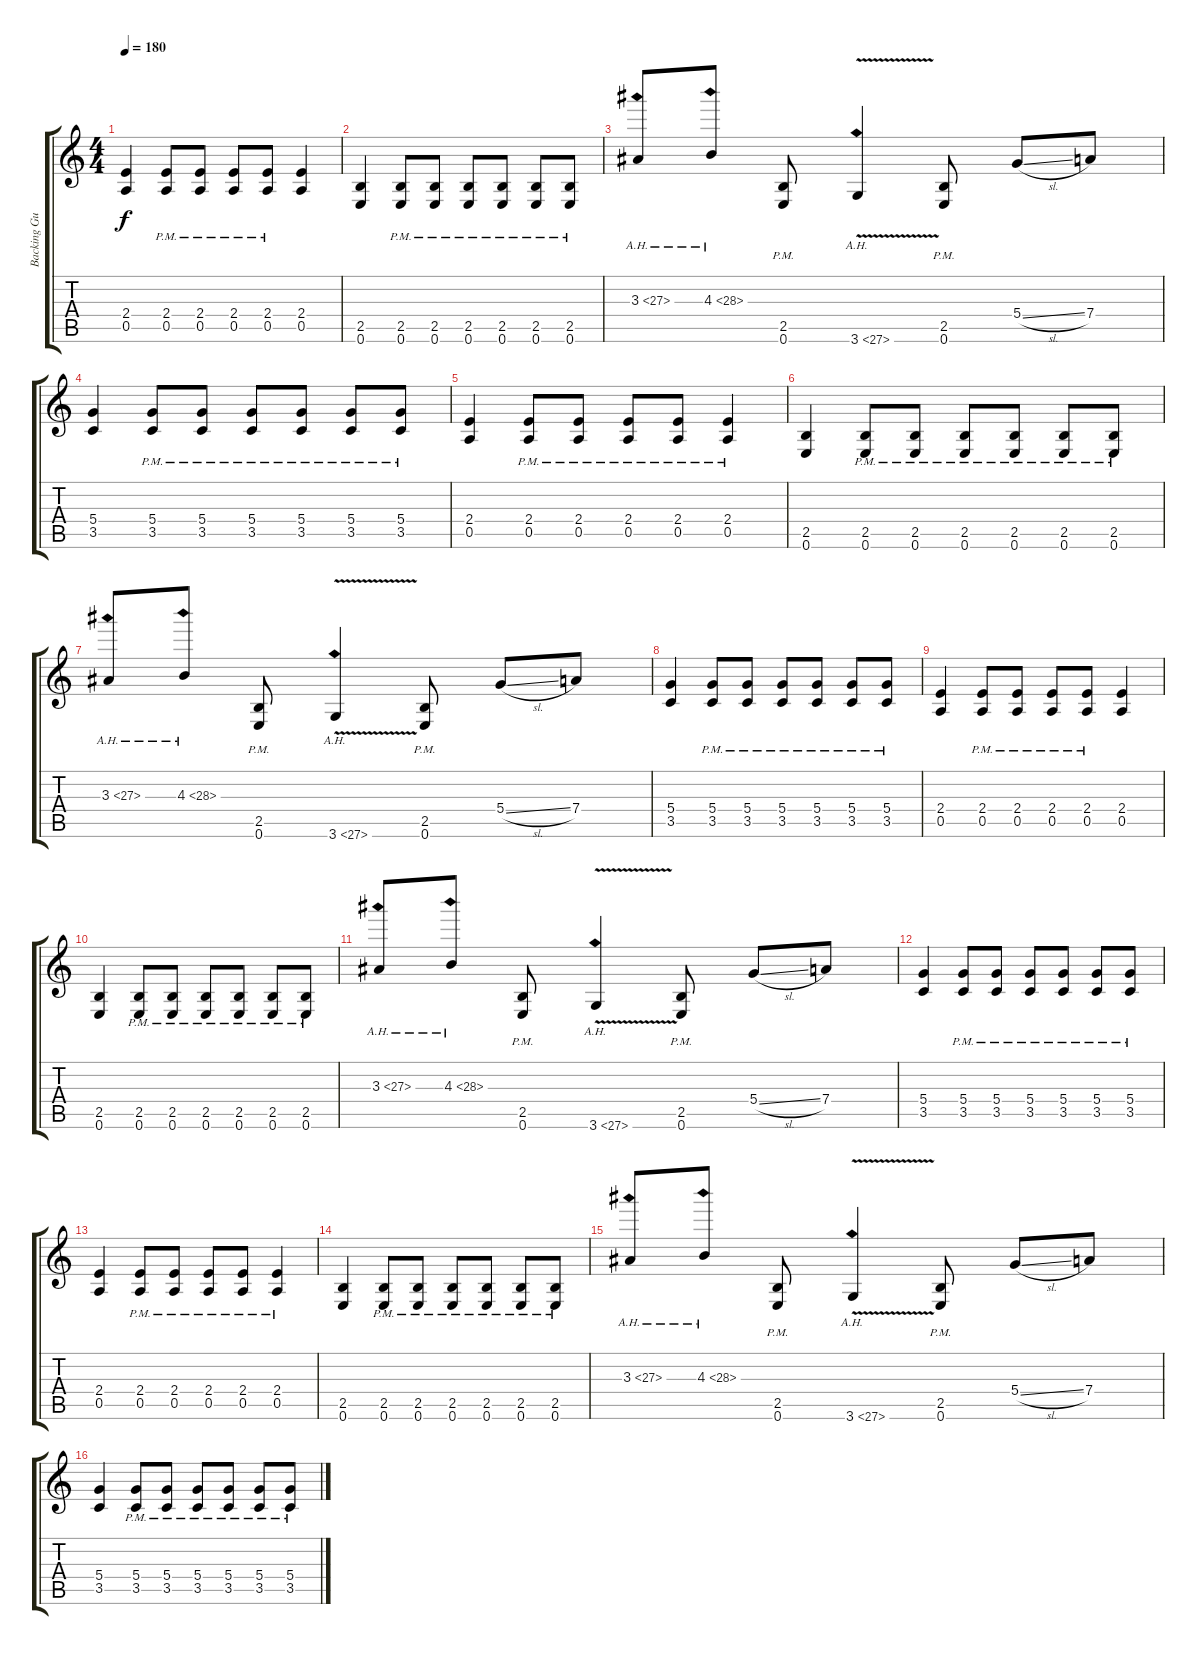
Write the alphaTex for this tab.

\track ("Backing Guitar" "Backing Gu") {instrument distortionguitar}
\staff {score tabs}
\tuning (E4 B3 G3 D3 A2 E2) {hide}
\ts (4 4)
\tempo 180
\clef g2
\ks c
(2.4 0.5).4{dy f} (2.4{pm} 0.5{pm}).8 (2.4{pm} 0.5{pm}).8 (2.4{pm} 0.5{pm}).8 (2.4{pm} 0.5{pm}).8 (2.4 0.5).4 |
(2.5 0.6).4 (2.5{pm} 0.6{pm}).8 (2.5{pm} 0.6{pm}).8 (2.5{pm} 0.6{pm}).8 (2.5{pm} 0.6{pm}).8 (2.5{pm} 0.6{pm}).8 (2.5{pm} 0.6{pm}).8 |
3.3{ah 24}.8 4.3{ah 24}.8 (2.5{pm} 0.6{pm}).8 3.6{ah 24 v}.4 (2.5{pm} 0.6{pm}).8 5.4{sl}.8 7.4.8 |
(5.4 3.5).4 (5.4{pm} 3.5{pm}).8 (5.4{pm} 3.5{pm}).8 (5.4{pm} 3.5{pm}).8 (5.4{pm} 3.5{pm}).8 (5.4{pm} 3.5{pm}).8 (5.4{pm} 3.5{pm}).8 |
(2.4 0.5).4 (2.4{pm} 0.5{pm}).8 (2.4{pm} 0.5{pm}).8 (2.4{pm} 0.5{pm}).8 (2.4{pm} 0.5{pm}).8 (2.4{pm} 0.5{pm}).4 |
(2.5 0.6).4 (2.5{pm} 0.6{pm}).8 (2.5{pm} 0.6{pm}).8 (2.5{pm} 0.6{pm}).8 (2.5{pm} 0.6{pm}).8 (2.5{pm} 0.6{pm}).8 (2.5{pm} 0.6{pm}).8 |
3.3{ah 24}.8 4.3{ah 24}.8 (2.5{pm} 0.6{pm}).8 3.6{ah 24 v}.4 (2.5{pm} 0.6{pm}).8 5.4{sl}.8 7.4.8 |
(5.4 3.5).4 (5.4{pm} 3.5{pm}).8 (5.4{pm} 3.5{pm}).8 (5.4{pm} 3.5{pm}).8 (5.4{pm} 3.5{pm}).8 (5.4{pm} 3.5{pm}).8 (5.4{pm} 3.5{pm}).8 |
(2.4 0.5).4 (2.4{pm} 0.5{pm}).8 (2.4{pm} 0.5{pm}).8 (2.4{pm} 0.5{pm}).8 (2.4{pm} 0.5{pm}).8 (2.4 0.5).4 |
(2.5 0.6).4 (2.5{pm} 0.6{pm}).8 (2.5{pm} 0.6{pm}).8 (2.5{pm} 0.6{pm}).8 (2.5{pm} 0.6{pm}).8 (2.5{pm} 0.6{pm}).8 (2.5{pm} 0.6{pm}).8 |
3.3{ah 24}.8 4.3{ah 24}.8 (2.5{pm} 0.6{pm}).8 3.6{ah 24 v}.4 (2.5{pm} 0.6{pm}).8 5.4{sl}.8 7.4.8 |
(5.4 3.5).4 (5.4{pm} 3.5{pm}).8 (5.4{pm} 3.5{pm}).8 (5.4{pm} 3.5{pm}).8 (5.4{pm} 3.5{pm}).8 (5.4{pm} 3.5{pm}).8 (5.4{pm} 3.5{pm}).8 |
(2.4 0.5).4 (2.4{pm} 0.5{pm}).8 (2.4{pm} 0.5{pm}).8 (2.4{pm} 0.5{pm}).8 (2.4{pm} 0.5{pm}).8 (2.4{pm} 0.5{pm}).4 |
(2.5 0.6).4 (2.5{pm} 0.6{pm}).8 (2.5{pm} 0.6{pm}).8 (2.5{pm} 0.6{pm}).8 (2.5{pm} 0.6{pm}).8 (2.5{pm} 0.6{pm}).8 (2.5{pm} 0.6{pm}).8 |
3.3{ah 24}.8 4.3{ah 24}.8 (2.5{pm} 0.6{pm}).8 3.6{ah 24 v}.4 (2.5{pm} 0.6{pm}).8 5.4{sl}.8 7.4.8 |
(5.4 3.5).4 (5.4{pm} 3.5{pm}).8 (5.4{pm} 3.5{pm}).8 (5.4{pm} 3.5{pm}).8 (5.4{pm} 3.5{pm}).8 (5.4{pm} 3.5{pm}).8 (5.4{pm} 3.5{pm}).8
